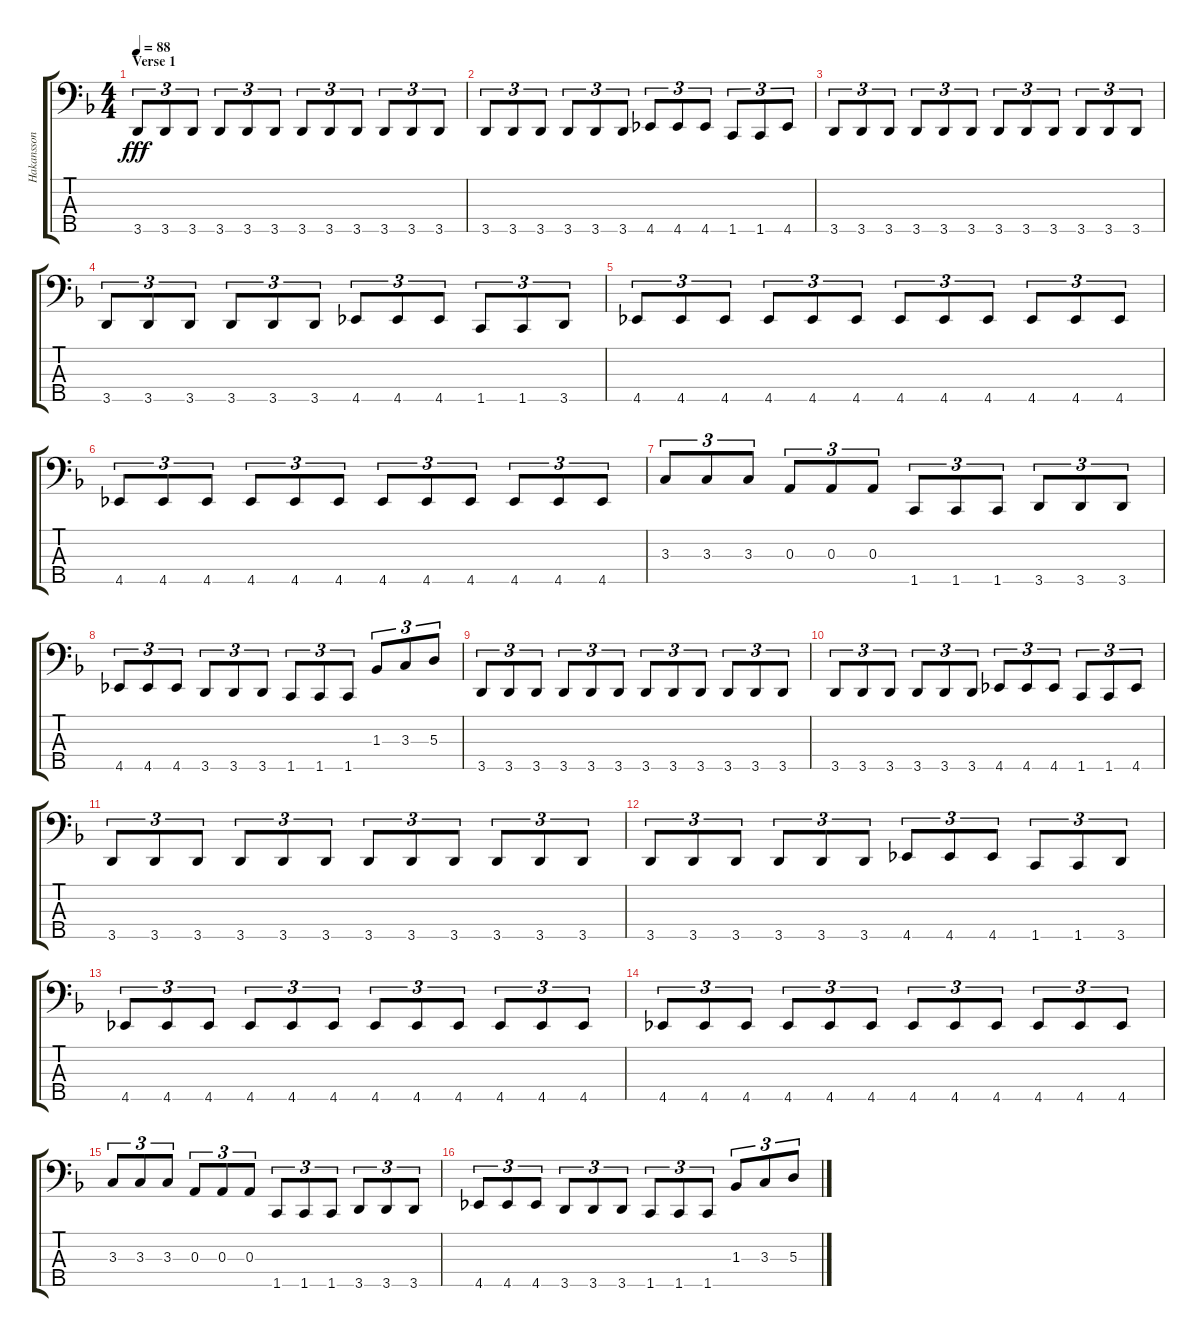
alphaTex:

\track ("Hakansson" "Hakansson") {instrument electricbassfinger}
\staff {score tabs}
\tuning (G2 D2 A1 E1 B0) {hide}
\ts (4 4)
\section ("" "Verse 1")
\tempo 88
\clef f4
\ks f
3.5.8{tu (3 2) dy fff} 3.5.8{tu (3 2)} 3.5.8{tu (3 2)} 3.5.8{tu (3 2)} 3.5.8{tu (3 2)} 3.5.8{tu (3 2)} 3.5.8{tu (3 2)} 3.5.8{tu (3 2)} 3.5.8{tu (3 2)} 3.5.8{tu (3 2)} 3.5.8{tu (3 2)} 3.5.8{tu (3 2)} |
3.5.8{tu (3 2)} 3.5.8{tu (3 2)} 3.5.8{tu (3 2)} 3.5.8{tu (3 2)} 3.5.8{tu (3 2)} 3.5.8{tu (3 2)} 4.5.8{tu (3 2)} 4.5.8{tu (3 2)} 4.5.8{tu (3 2)} 1.5.8{tu (3 2)} 1.5.8{tu (3 2)} 4.5.8{tu (3 2)} |
3.5.8{tu (3 2)} 3.5.8{tu (3 2)} 3.5.8{tu (3 2)} 3.5.8{tu (3 2)} 3.5.8{tu (3 2)} 3.5.8{tu (3 2)} 3.5.8{tu (3 2)} 3.5.8{tu (3 2)} 3.5.8{tu (3 2)} 3.5.8{tu (3 2)} 3.5.8{tu (3 2)} 3.5.8{tu (3 2)} |
3.5.8{tu (3 2)} 3.5.8{tu (3 2)} 3.5.8{tu (3 2)} 3.5.8{tu (3 2)} 3.5.8{tu (3 2)} 3.5.8{tu (3 2)} 4.5.8{tu (3 2)} 4.5.8{tu (3 2)} 4.5.8{tu (3 2)} 1.5.8{tu (3 2)} 1.5.8{tu (3 2)} 3.5.8{tu (3 2)} |
4.5.8{tu (3 2)} 4.5.8{tu (3 2)} 4.5.8{tu (3 2)} 4.5.8{tu (3 2)} 4.5.8{tu (3 2)} 4.5.8{tu (3 2)} 4.5.8{tu (3 2)} 4.5.8{tu (3 2)} 4.5.8{tu (3 2)} 4.5.8{tu (3 2)} 4.5.8{tu (3 2)} 4.5.8{tu (3 2)} |
4.5.8{tu (3 2)} 4.5.8{tu (3 2)} 4.5.8{tu (3 2)} 4.5.8{tu (3 2)} 4.5.8{tu (3 2)} 4.5.8{tu (3 2)} 4.5.8{tu (3 2)} 4.5.8{tu (3 2)} 4.5.8{tu (3 2)} 4.5.8{tu (3 2)} 4.5.8{tu (3 2)} 4.5.8{tu (3 2)} |
3.3.8{tu (3 2)} 3.3.8{tu (3 2)} 3.3.8{tu (3 2)} 0.3.8{tu (3 2)} 0.3.8{tu (3 2)} 0.3.8{tu (3 2)} 1.5.8{tu (3 2)} 1.5.8{tu (3 2)} 1.5.8{tu (3 2)} 3.5.8{tu (3 2)} 3.5.8{tu (3 2)} 3.5.8{tu (3 2)} |
4.5.8{tu (3 2)} 4.5.8{tu (3 2)} 4.5.8{tu (3 2)} 3.5.8{tu (3 2)} 3.5.8{tu (3 2)} 3.5.8{tu (3 2)} 1.5.8{tu (3 2)} 1.5.8{tu (3 2)} 1.5.8{tu (3 2)} 1.3.8{tu (3 2)} 3.3.8{tu (3 2)} 5.3.8{tu (3 2)} |
3.5.8{tu (3 2)} 3.5.8{tu (3 2)} 3.5.8{tu (3 2)} 3.5.8{tu (3 2)} 3.5.8{tu (3 2)} 3.5.8{tu (3 2)} 3.5.8{tu (3 2)} 3.5.8{tu (3 2)} 3.5.8{tu (3 2)} 3.5.8{tu (3 2)} 3.5.8{tu (3 2)} 3.5.8{tu (3 2)} |
3.5.8{tu (3 2)} 3.5.8{tu (3 2)} 3.5.8{tu (3 2)} 3.5.8{tu (3 2)} 3.5.8{tu (3 2)} 3.5.8{tu (3 2)} 4.5.8{tu (3 2)} 4.5.8{tu (3 2)} 4.5.8{tu (3 2)} 1.5.8{tu (3 2)} 1.5.8{tu (3 2)} 4.5.8{tu (3 2)} |
3.5.8{tu (3 2)} 3.5.8{tu (3 2)} 3.5.8{tu (3 2)} 3.5.8{tu (3 2)} 3.5.8{tu (3 2)} 3.5.8{tu (3 2)} 3.5.8{tu (3 2)} 3.5.8{tu (3 2)} 3.5.8{tu (3 2)} 3.5.8{tu (3 2)} 3.5.8{tu (3 2)} 3.5.8{tu (3 2)} |
3.5.8{tu (3 2)} 3.5.8{tu (3 2)} 3.5.8{tu (3 2)} 3.5.8{tu (3 2)} 3.5.8{tu (3 2)} 3.5.8{tu (3 2)} 4.5.8{tu (3 2)} 4.5.8{tu (3 2)} 4.5.8{tu (3 2)} 1.5.8{tu (3 2)} 1.5.8{tu (3 2)} 3.5.8{tu (3 2)} |
4.5.8{tu (3 2)} 4.5.8{tu (3 2)} 4.5.8{tu (3 2)} 4.5.8{tu (3 2)} 4.5.8{tu (3 2)} 4.5.8{tu (3 2)} 4.5.8{tu (3 2)} 4.5.8{tu (3 2)} 4.5.8{tu (3 2)} 4.5.8{tu (3 2)} 4.5.8{tu (3 2)} 4.5.8{tu (3 2)} |
4.5.8{tu (3 2)} 4.5.8{tu (3 2)} 4.5.8{tu (3 2)} 4.5.8{tu (3 2)} 4.5.8{tu (3 2)} 4.5.8{tu (3 2)} 4.5.8{tu (3 2)} 4.5.8{tu (3 2)} 4.5.8{tu (3 2)} 4.5.8{tu (3 2)} 4.5.8{tu (3 2)} 4.5.8{tu (3 2)} |
3.3.8{tu (3 2)} 3.3.8{tu (3 2)} 3.3.8{tu (3 2)} 0.3.8{tu (3 2)} 0.3.8{tu (3 2)} 0.3.8{tu (3 2)} 1.5.8{tu (3 2)} 1.5.8{tu (3 2)} 1.5.8{tu (3 2)} 3.5.8{tu (3 2)} 3.5.8{tu (3 2)} 3.5.8{tu (3 2)} |
4.5.8{tu (3 2)} 4.5.8{tu (3 2)} 4.5.8{tu (3 2)} 3.5.8{tu (3 2)} 3.5.8{tu (3 2)} 3.5.8{tu (3 2)} 1.5.8{tu (3 2)} 1.5.8{tu (3 2)} 1.5.8{tu (3 2)} 1.3.8{tu (3 2)} 3.3.8{tu (3 2)} 5.3.8{tu (3 2)}
